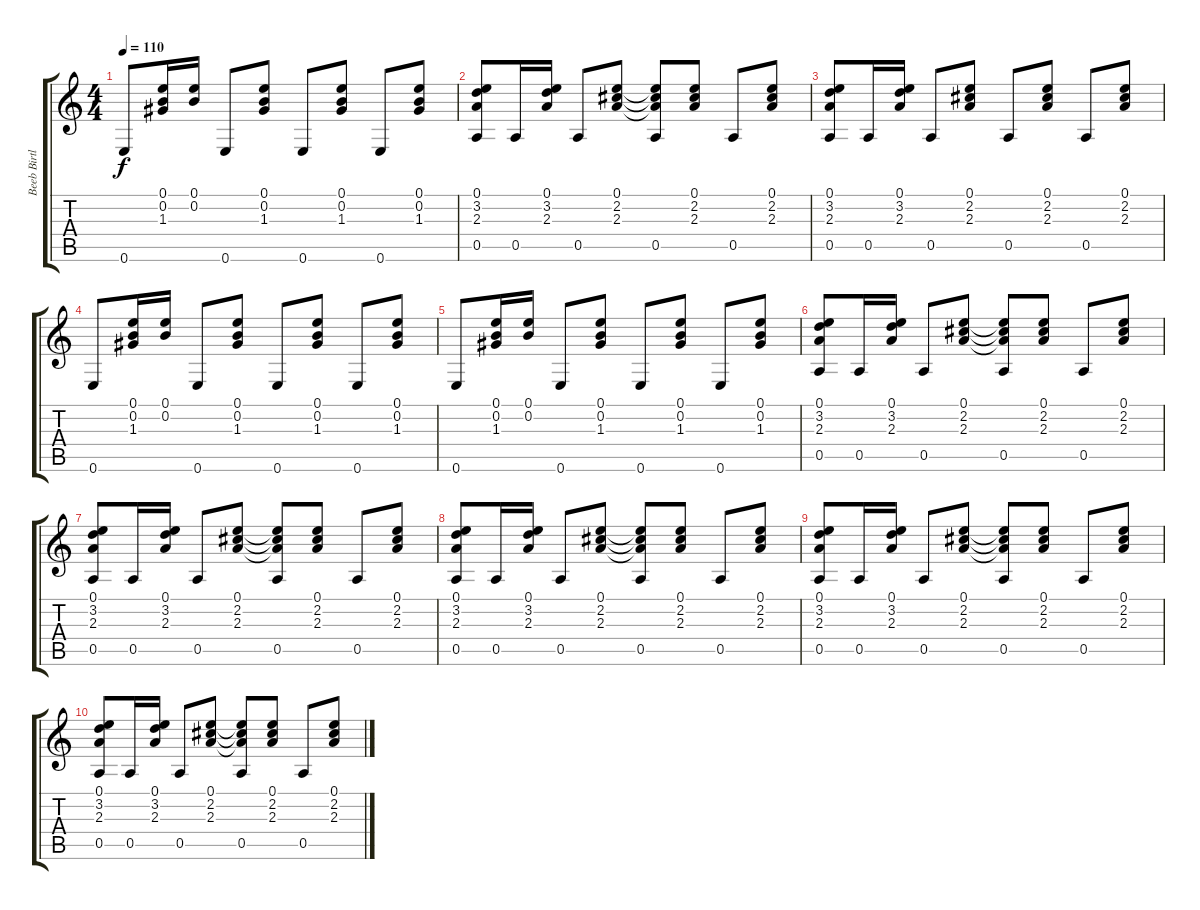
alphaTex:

\track ("Beeb Birtles" "Beeb Birtl") {instrument acousticguitarsteel}
\staff {score tabs}
\tuning (E4 B3 G3 D3 A2 E2) {hide}
\ts (4 4)
\tempo 110
\clef g2
\ks c
0.6.8{dy f} (0.1 0.2 1.3).16 (0.1 0.2).16 0.6.8 (0.1 0.2 1.3).8 0.6.8 (0.1 0.2 1.3).8 0.6.8 (0.1 0.2 1.3).8 |
(0.1 3.2 2.3 0.5).8 0.5.16 (0.1 3.2 2.3).16 0.5.8 (0.1 2.2 2.3).8 (0.1{t} 2.2{t} 2.3{t} 0.5).8 (0.1 2.2 2.3).8 0.5.8 (0.1 2.2 2.3).8 |
(0.1 3.2 2.3 0.5).8 0.5.16 (0.1 3.2 2.3).16 0.5.8 (0.1 2.2 2.3).8 0.5.8 (0.1 2.2 2.3).8 0.5.8 (0.1 2.2 2.3).8 |
0.6.8 (0.1 0.2 1.3).16 (0.1 0.2).16 0.6.8 (0.1 0.2 1.3).8 0.6.8 (0.1 0.2 1.3).8 0.6.8 (0.1 0.2 1.3).8 |
0.6.8 (0.1 0.2 1.3).16 (0.1 0.2).16 0.6.8 (0.1 0.2 1.3).8 0.6.8 (0.1 0.2 1.3).8 0.6.8 (0.1 0.2 1.3).8 |
(0.1 3.2 2.3 0.5).8 0.5.16 (0.1 3.2 2.3).16 0.5.8 (0.1 2.2 2.3).8 (0.1{t} 2.2{t} 2.3{t} 0.5).8 (0.1 2.2 2.3).8 0.5.8 (0.1 2.2 2.3).8 |
(0.1 3.2 2.3 0.5).8{volume 9} 0.5.16 (0.1 3.2 2.3).16 0.5.8 (0.1 2.2 2.3).8 (0.1{t} 2.2{t} 2.3{t} 0.5).8 (0.1 2.2 2.3).8 0.5.8 (0.1 2.2 2.3).8 |
(0.1 3.2 2.3 0.5).8 0.5.16 (0.1 3.2 2.3).16 0.5.8 (0.1 2.2 2.3).8 (0.1{t} 2.2{t} 2.3{t} 0.5).8 (0.1 2.2 2.3).8 0.5.8 (0.1 2.2 2.3).8 |
(0.1 3.2 2.3 0.5).8 0.5.16 (0.1 3.2 2.3).16 0.5.8 (0.1 2.2 2.3).8 (0.1{t} 2.2{t} 2.3{t} 0.5).8 (0.1 2.2 2.3).8 0.5.8 (0.1 2.2 2.3).8 |
(0.1 3.2 2.3 0.5).8 0.5.16 (0.1 3.2 2.3).16 0.5.8 (0.1 2.2 2.3).8 (0.1{t} 2.2{t} 2.3{t} 0.5).8 (0.1 2.2 2.3).8 0.5.8 (0.1 2.2 2.3).8
